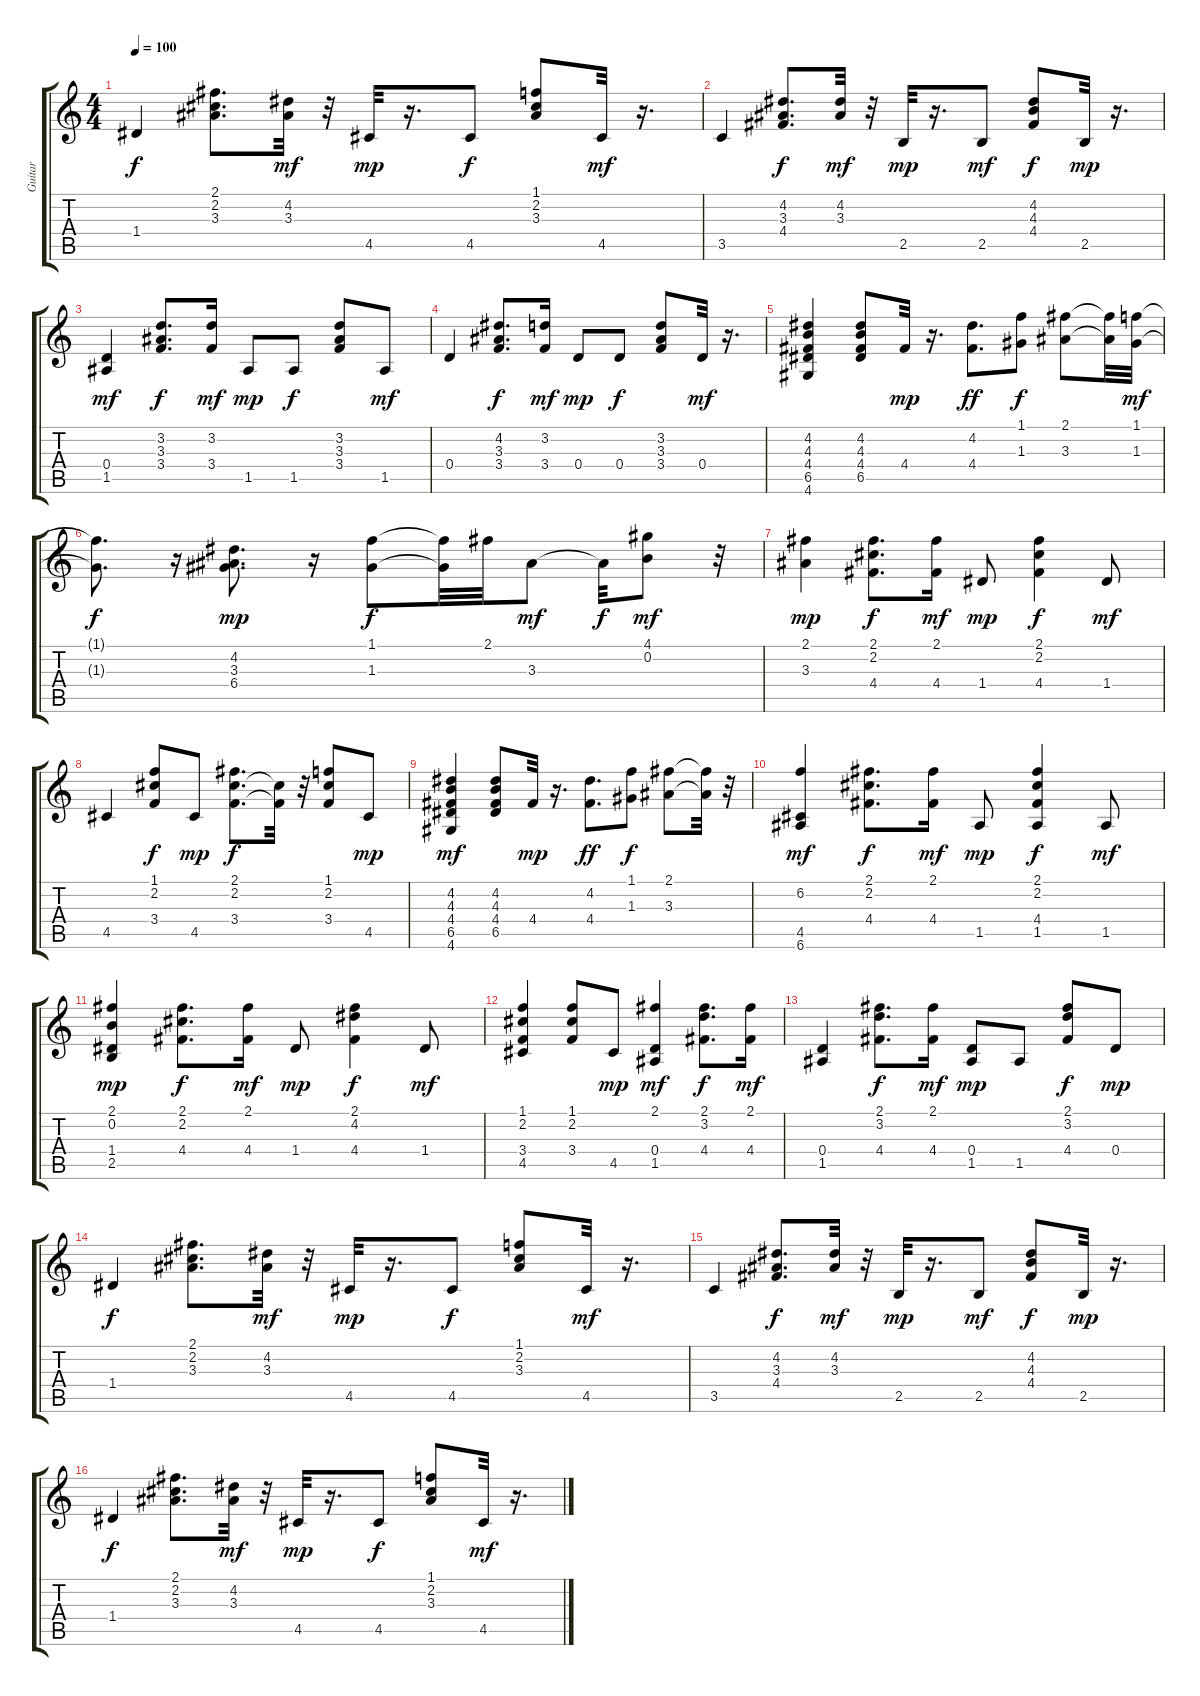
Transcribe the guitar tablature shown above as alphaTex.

\track ("Guitar" "Guitar") {instrument acousticguitarnylon}
\staff {score tabs}
\tuning (E4 B3 G3 D3 A2 E2) {hide}
\ts (4 4)
\tempo 100
\clef g2
\ks c
1.4.4{dy f} (2.1 2.2 3.3).8{d} (4.2 3.3).32{dy mf} r.32 4.5.32{dy mp} r.16{d} 4.5.8{dy f} (1.1 2.2 3.3).8 4.5.32{dy mf} r.16{d} |
3.5.4 (4.2 3.3 4.4).8{d dy f} (4.2 3.3).32{dy mf} r.32 2.5.32{dy mp} r.16{d} 2.5.8{dy mf} (4.2 4.3 4.4).8{dy f} 2.5.32{dy mp} r.16{d} |
(0.4 1.5).4{dy mf} (3.2 3.3 3.4).8{d dy f} (3.2 3.4).16{dy mf} 1.5.8{dy mp} 1.5.8{dy f} (3.2 3.3 3.4).8 1.5.8{dy mf} |
0.4.4 (4.2 3.3 3.4).8{d dy f} (3.2 3.4).16{dy mf} 0.4.8{dy mp} 0.4.8{dy f} (3.2 3.3 3.4).8 0.4.32{dy mf} r.16{d} |
(4.2 4.3 4.4 6.5 4.6).4 (4.2 4.3 4.4 6.5).8 4.4.32{dy mp} r.16{d} (4.2 4.4).8{d dy ff} (1.1 1.3).8{dy f} (2.1 3.3).8 (2.1{t} 3.3{t}).32 (1.1 1.3).32{dy mf} |
(1.1{t} 1.3{t}).8{d dy f} r.16 (4.2 3.3 6.4).8{d dy mp} r.16 (1.1 1.3).8{dy f} (1.1{t} 1.3{t}).32 2.1.32 3.3.8{dy mf} 3.3{t}.32{dy f} (4.1 0.2).8{dy mf} r.32 |
(2.1 3.3).4{dy mp} (2.1 2.2 4.4).8{d dy f} (2.1 4.4).16{dy mf} 1.4.8{dy mp} (2.1 2.2 4.4).4{dy f} 1.4.8{dy mf} |
4.5.4 (1.1 2.2 3.4).8{dy f} 4.5.8{dy mp} (2.1 2.2 3.4).8{d dy f} (2.2{t} 3.4{t}).32 r.32 (1.1 2.2 3.4).8 4.5.8{dy mp} |
(4.2 4.3 4.4 6.5 4.6).4{dy mf} (4.2 4.3 4.4 6.5).8 4.4.32{dy mp} r.16{d} (4.2 4.4).8{d dy ff} (1.1 1.3).8{dy f} (2.1 3.3).8 (2.1{t} 3.3{t}).32 r.32 |
(6.2 4.5 6.6).4{dy mf} (2.1 2.2 4.4).8{d dy f} (2.1 4.4).16{dy mf} 1.5.8{dy mp} (2.1 2.2 4.4 1.5).4{dy f} 1.5.8{dy mf} |
(2.1 0.2 1.4 2.5).4{dy mp} (2.1 2.2 4.4).8{d dy f} (2.1 4.4).16{dy mf} 1.4.8{dy mp} (2.1 4.2 4.4).4{dy f} 1.4.8{dy mf} |
(1.1 2.2 3.4 4.5).4 (1.1 2.2 3.4).8 4.5.8{dy mp} (2.1 0.4 1.5).4{dy mf} (2.1 3.2 4.4).8{d dy f} (2.1 4.4).16{dy mf} |
(0.4 1.5).4 (2.1 3.2 4.4).8{d dy f} (2.1 4.4).16{dy mf} (0.4 1.5).8{dy mp} 1.5.8 (2.1 3.2 4.4).8{dy f} 0.4.8{dy mp} |
1.4.4{dy f} (2.1 2.2 3.3).8{d} (4.2 3.3).32{dy mf} r.32 4.5.32{dy mp} r.16{d} 4.5.8{dy f} (1.1 2.2 3.3).8 4.5.32{dy mf} r.16{d} |
3.5.4 (4.2 3.3 4.4).8{d dy f} (4.2 3.3).32{dy mf} r.32 2.5.32{dy mp} r.16{d} 2.5.8{dy mf} (4.2 4.3 4.4).8{dy f} 2.5.32{dy mp} r.16{d} |
1.4.4{dy f} (2.1 2.2 3.3).8{d} (4.2 3.3).32{dy mf} r.32 4.5.32{dy mp} r.16{d} 4.5.8{dy f} (1.1 2.2 3.3).8 4.5.32{dy mf} r.16{d}
